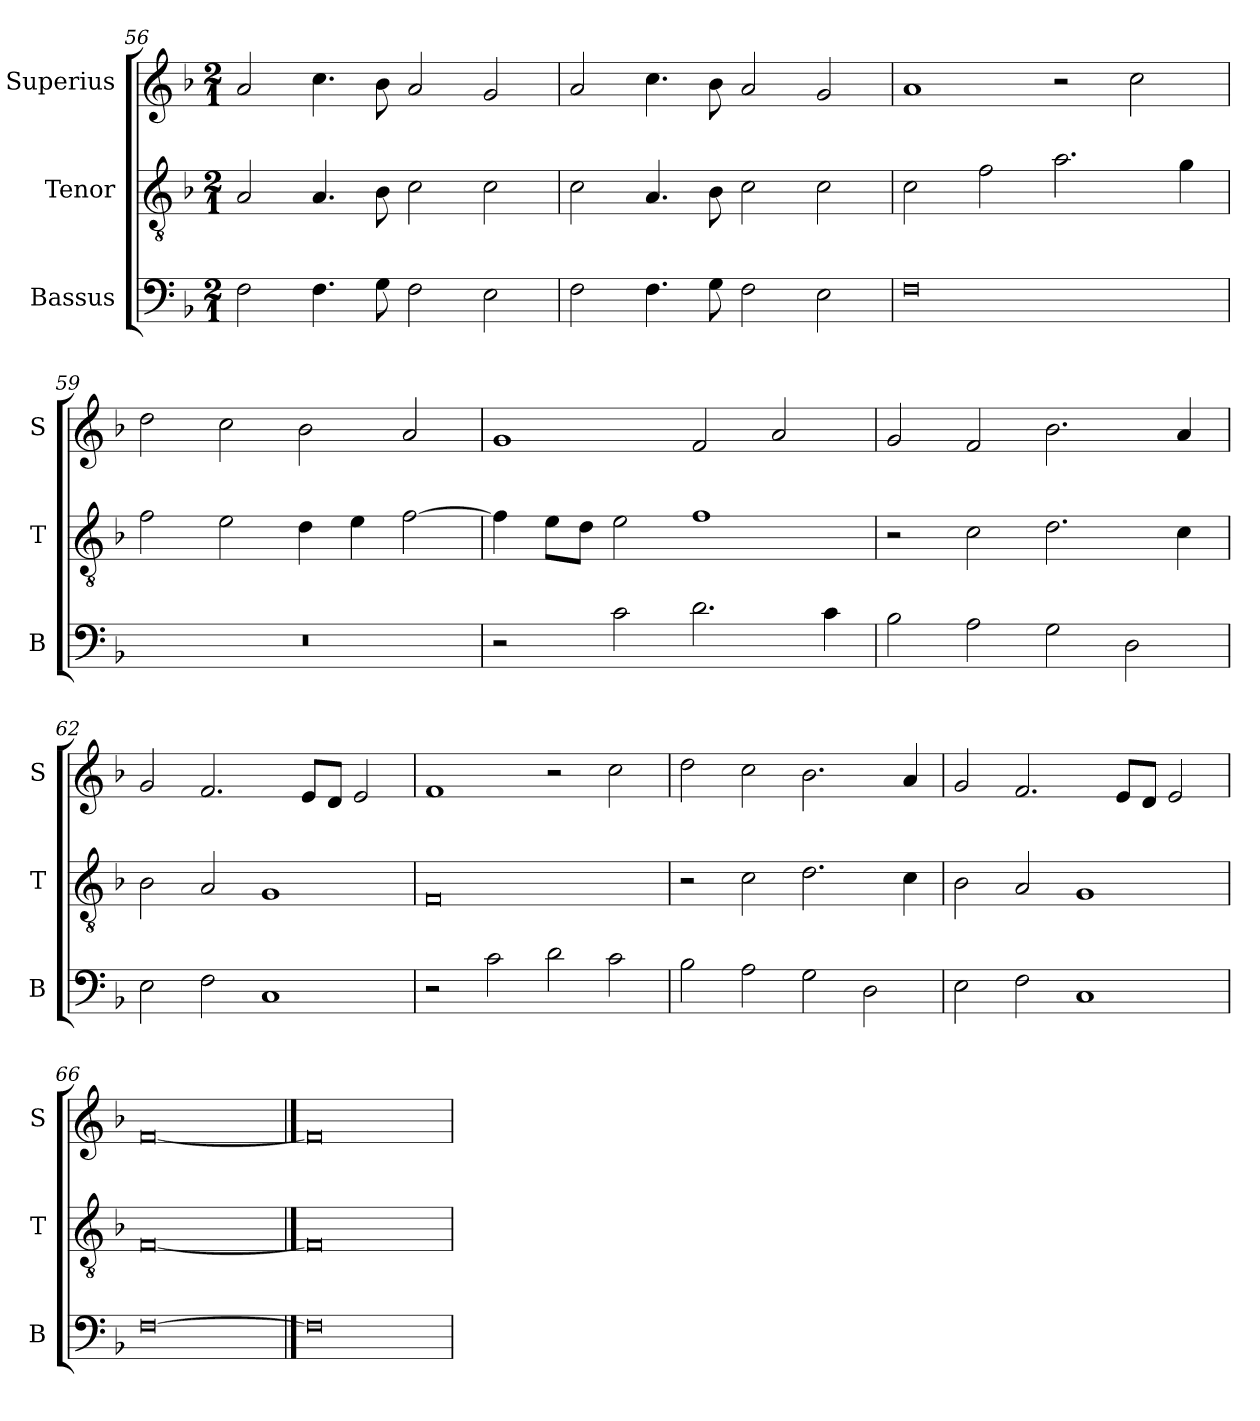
**kern	**kern	**kern
*part3	*part2	*part1
*staff3	*staff2	*staff1
*I"Bassus	*I"Tenor	*I"Superius
*I'B	*I'T	*I'S
*clefF4	*clefGv2	*clefG2
*k[b-]	*k[b-]	*k[b-]
*F:	*F:	*F:
*M2/1	*M2/1	*M2/1
=56	=56	=56
2F	2A	2a
4.F	4.A	4.cc
8G	8B-	8b-
2F	2c	2a
2E	2c	2g
=57	=57	=57
2F	2c	2a
4.F	4.A	4.cc
8G	8B-	8b-
2F	2c	2a
2E	2c	2g
=58	=58	=58
0F	2c	1a
.	2f	.
.	2.a	2r
.	.	2cc
.	4g	.
=59	=59	=59
0r	2f	2dd
.	2e	2cc
.	4d	2b-
.	4e	.
.	[2f	2a
=60	=60	=60
2r	4f]	1g
.	8eL	.
.	8dJ	.
2c	2e	.
2.d	1f	2f
.	.	2a
4c	.	.
=61	=61	=61
2B-	2r	2g
2A	2c	2f
2G	2.d	2.b-
2D	.	.
.	4c	4a
=62	=62	=62
2E	2B-	2g
2F	2A	2.f
1C	1G	.
.	.	8eL
.	.	8dJ
.	.	2e
=63	=63	=63
2r	0F	1f
2c	.	.
2d	.	2r
2c	.	2cc
=64	=64	=64
2B-	2r	2dd
2A	2c	2cc
2G	2.d	2.b-
2D	.	.
.	4c	4a
=65	=65	=65
2E	2B-	2g
2F	2A	2.f
1C	1G	.
.	.	8eL
.	.	8dJ
.	.	2e
=66	=66	=66
[0F	[0F	[0f
==67	==67	==67
0F]	0F]	0f]
=	=	=
*-	*-	*-
